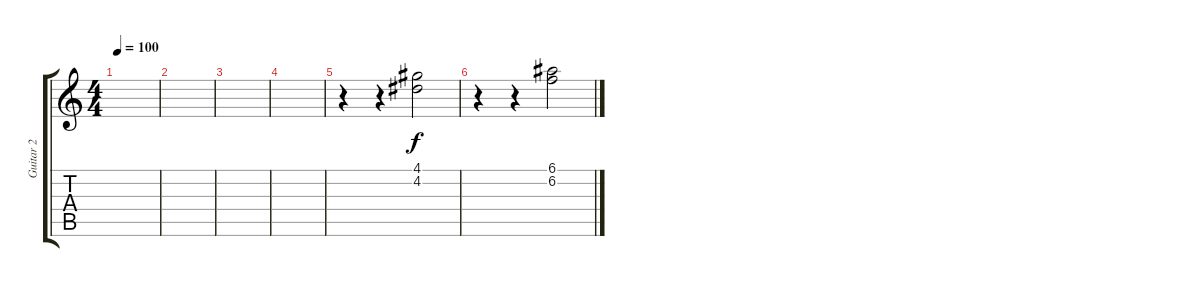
\track ("Guitar 2" "Guitar 2") {instrument distortionguitar}
\staff {score tabs}
\tuning (E4 B3 G3 D3 A2 D2) {hide}
\ts (4 4)
\tempo 100
\clef g2
\ks c
|
|
|
|
r.4 r.4 (4.1 4.2).2 |
r.4 r.4 (6.1 6.2).2
